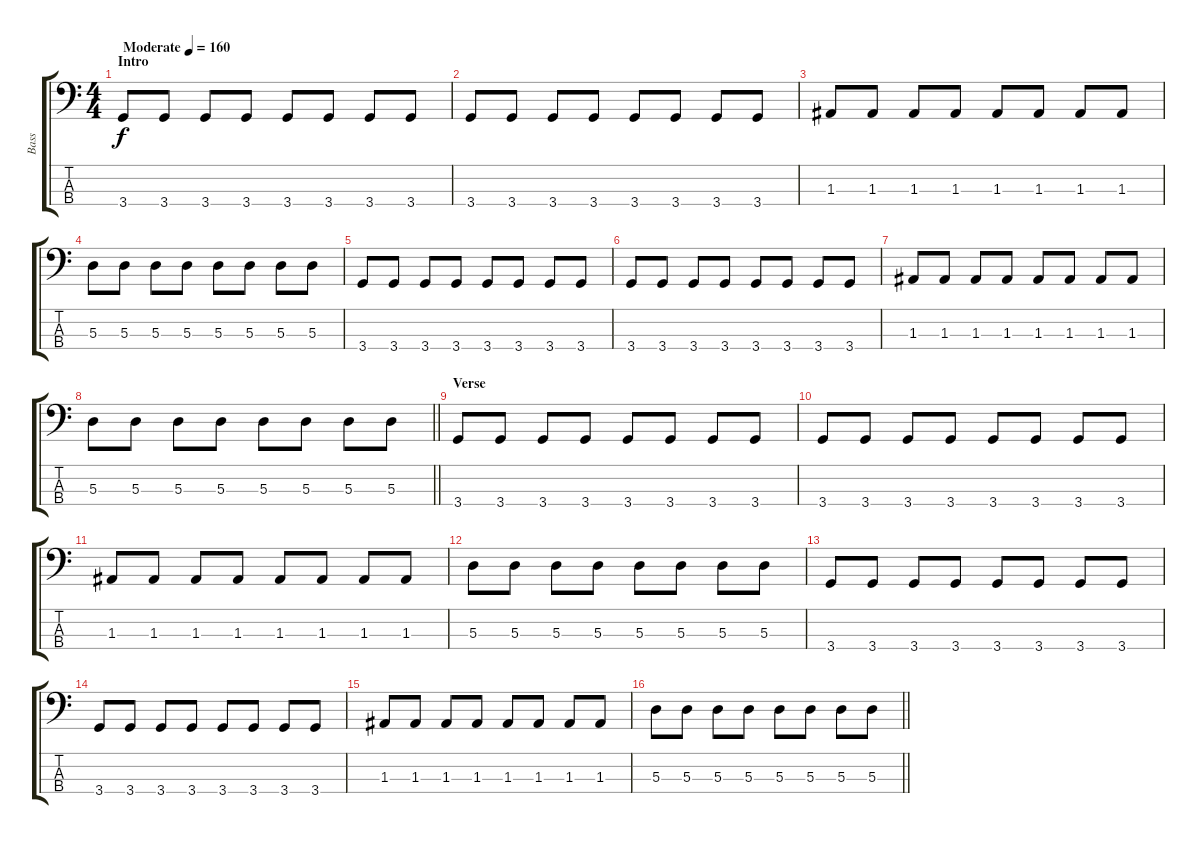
\track ("Bass" "Bass") {instrument electricbassfinger}
\staff {score tabs}
\tuning (G2 D2 A1 E1) {hide}
\ts (4 4)
\section ("" "Intro")
\tempo (160 "Moderate")
\clef f4
\ks c
3.4.8{dy f instrument electricbassfinger} 3.4.8 3.4.8 3.4.8 3.4.8 3.4.8 3.4.8 3.4.8 |
3.4.8 3.4.8 3.4.8 3.4.8 3.4.8 3.4.8 3.4.8 3.4.8 |
1.3.8 1.3.8 1.3.8 1.3.8 1.3.8 1.3.8 1.3.8 1.3.8 |
5.3.8 5.3.8 5.3.8 5.3.8 5.3.8 5.3.8 5.3.8 5.3.8 |
3.4.8 3.4.8 3.4.8 3.4.8 3.4.8 3.4.8 3.4.8 3.4.8 |
3.4.8 3.4.8 3.4.8 3.4.8 3.4.8 3.4.8 3.4.8 3.4.8 |
1.3.8 1.3.8 1.3.8 1.3.8 1.3.8 1.3.8 1.3.8 1.3.8 |
\barLineRight lightlight
5.3.8 5.3.8 5.3.8 5.3.8 5.3.8 5.3.8 5.3.8 5.3.8 |
\section ("" "Verse")
3.4.8 3.4.8 3.4.8 3.4.8 3.4.8 3.4.8 3.4.8 3.4.8 |
3.4.8 3.4.8 3.4.8 3.4.8 3.4.8 3.4.8 3.4.8 3.4.8 |
1.3.8 1.3.8 1.3.8 1.3.8 1.3.8 1.3.8 1.3.8 1.3.8 |
5.3.8 5.3.8 5.3.8 5.3.8 5.3.8 5.3.8 5.3.8 5.3.8 |
3.4.8 3.4.8 3.4.8 3.4.8 3.4.8 3.4.8 3.4.8 3.4.8 |
3.4.8 3.4.8 3.4.8 3.4.8 3.4.8 3.4.8 3.4.8 3.4.8 |
1.3.8 1.3.8 1.3.8 1.3.8 1.3.8 1.3.8 1.3.8 1.3.8 |
\barLineRight lightlight
5.3.8 5.3.8 5.3.8 5.3.8 5.3.8 5.3.8 5.3.8 5.3.8
